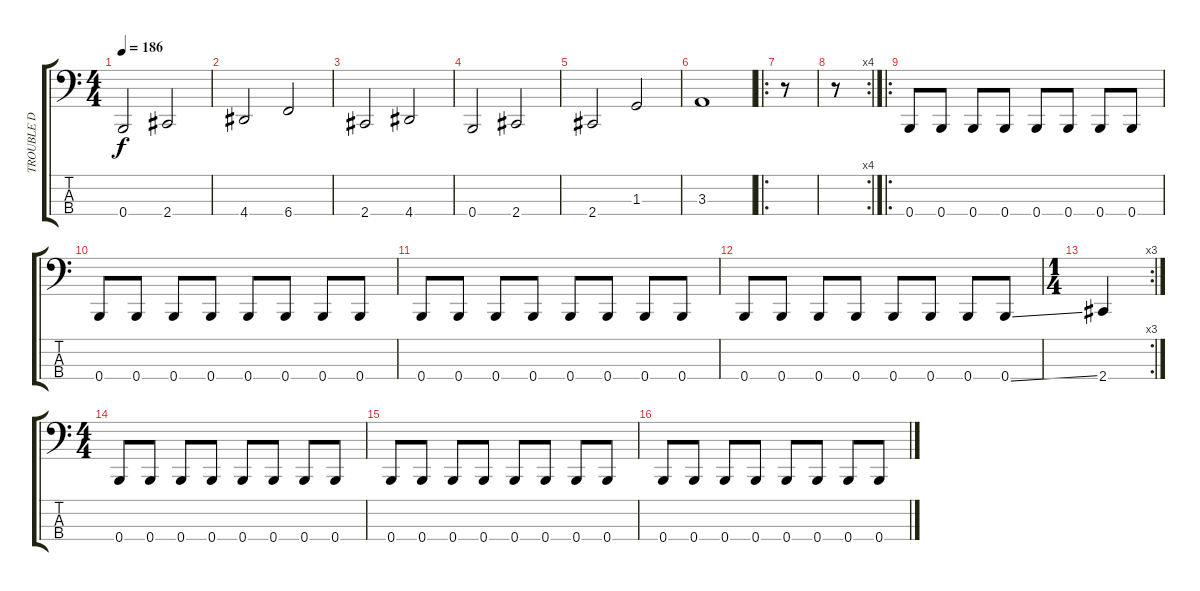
\track ("TROUBLE D" "TROUBLE D") {instrument electricbassfinger}
\staff {score tabs}
\tuning (E2 B1 Gb1 B0) {hide}
\ts (4 4)
\tempo 186
\clef f4
\ks c
0.4.2{dy f} 2.4.2 |
4.4.2 6.4.2 |
2.4.2 4.4.2 |
0.4.2 2.4.2 |
2.4.2 1.3.2 |
3.3.1 |
\ro
r.8 |
\rc 4
r.8 |
\ro
0.4.8 0.4.8 0.4.8 0.4.8 0.4.8 0.4.8 0.4.8 0.4.8 |
0.4.8 0.4.8 0.4.8 0.4.8 0.4.8 0.4.8 0.4.8 0.4.8 |
0.4.8 0.4.8 0.4.8 0.4.8 0.4.8 0.4.8 0.4.8 0.4.8 |
0.4.8 0.4.8 0.4.8 0.4.8 0.4.8 0.4.8 0.4.8 0.4{ss}.8 |
\rc 3
\ts (1 4)
2.4.4 |
\ts (4 4)
0.4.8 0.4.8 0.4.8 0.4.8 0.4.8 0.4.8 0.4.8 0.4.8 |
0.4.8 0.4.8 0.4.8 0.4.8 0.4.8 0.4.8 0.4.8 0.4.8 |
0.4.8 0.4.8 0.4.8 0.4.8 0.4.8 0.4.8 0.4.8 0.4.8
